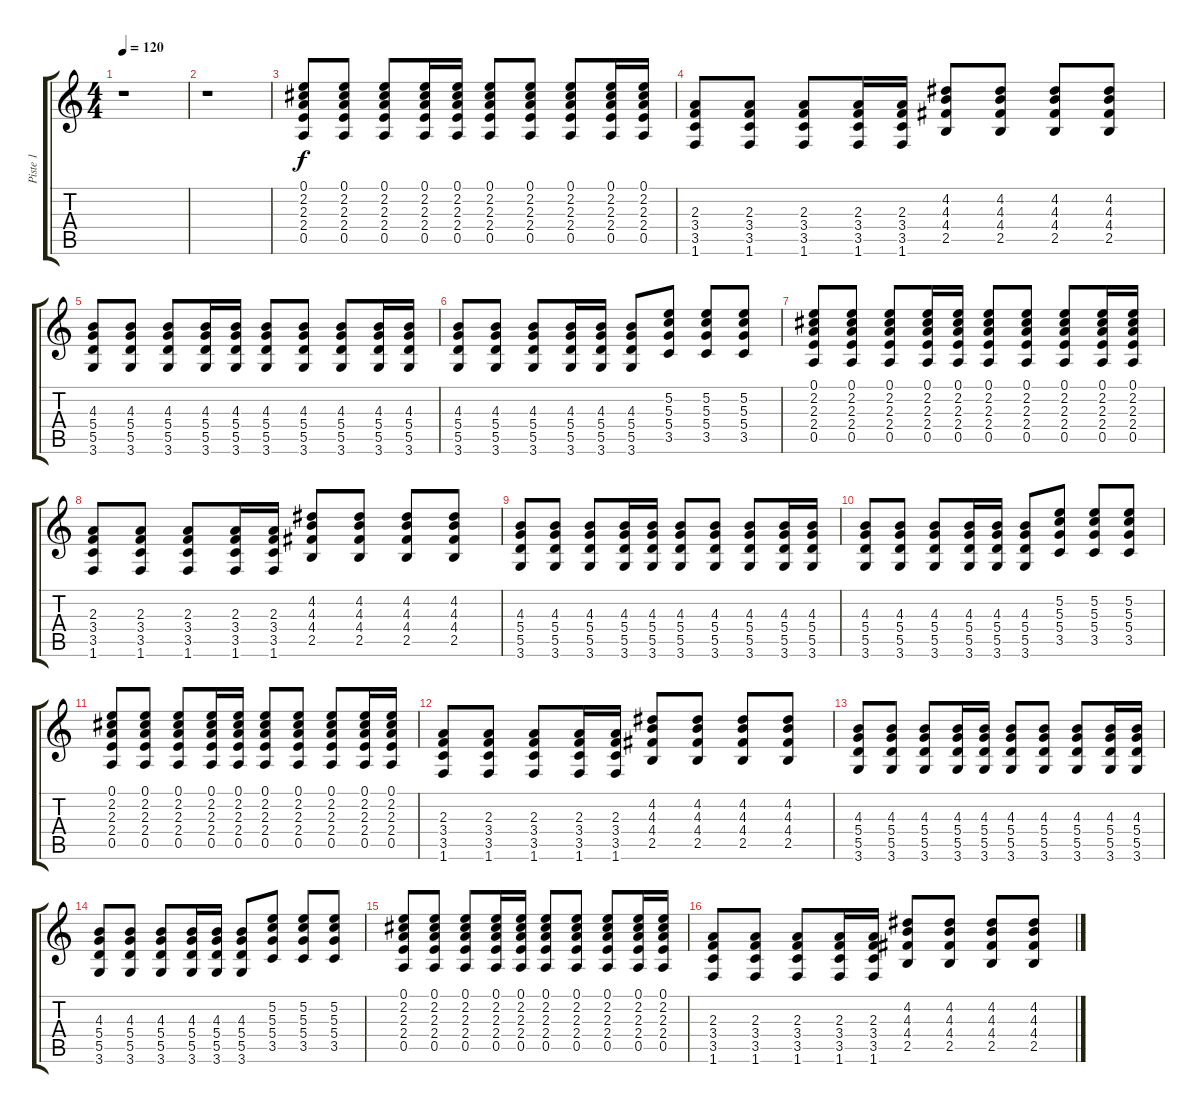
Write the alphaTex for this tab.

\track ("Piste 1" "Piste 1") {instrument acousticguitarsteel}
\staff {score tabs}
\tuning (E4 B3 G3 D3 A2 E2) {hide}
\ts (4 4)
\tempo 120
\clef g2
\ks c
r.1{dy f instrument acousticguitarsteel} |
r.1 |
(0.1 2.2 2.3 2.4 0.5).8 (0.1 2.2 2.3 2.4 0.5).8 (0.1 2.2 2.3 2.4 0.5).8 (0.1 2.2 2.3 2.4 0.5).16 (0.1 2.2 2.3 2.4 0.5).16 (0.1 2.2 2.3 2.4 0.5).8 (0.1 2.2 2.3 2.4 0.5).8 (0.1 2.2 2.3 2.4 0.5).8 (0.1 2.2 2.3 2.4 0.5).16 (0.1 2.2 2.3 2.4 0.5).16 |
(2.3 3.4 3.5 1.6).8 (2.3 3.4 3.5 1.6).8 (2.3 3.4 3.5 1.6).8 (2.3 3.4 3.5 1.6).16 (2.3 3.4 3.5 1.6).16 (4.2 4.3 4.4 2.5).8 (4.2 4.3 4.4 2.5).8 (4.2 4.3 4.4 2.5).8 (4.2 4.3 4.4 2.5).8 |
(4.3 5.4 5.5 3.6).8 (4.3 5.4 5.5 3.6).8 (4.3 5.4 5.5 3.6).8 (4.3 5.4 5.5 3.6).16 (4.3 5.4 5.5 3.6).16 (4.3 5.4 5.5 3.6).8 (4.3 5.4 5.5 3.6).8 (4.3 5.4 5.5 3.6).8 (4.3 5.4 5.5 3.6).16 (4.3 5.4 5.5 3.6).16 |
(4.3 5.4 5.5 3.6).8 (4.3 5.4 5.5 3.6).8 (4.3 5.4 5.5 3.6).8 (4.3 5.4 5.5 3.6).16 (4.3 5.4 5.5 3.6).16 (4.3 5.4 5.5 3.6).8 (5.2 5.3 5.4 3.5).8 (5.2 5.3 5.4 3.5).8 (5.2 5.3 5.4 3.5).8 |
(0.1 2.2 2.3 2.4 0.5).8 (0.1 2.2 2.3 2.4 0.5).8 (0.1 2.2 2.3 2.4 0.5).8 (0.1 2.2 2.3 2.4 0.5).16 (0.1 2.2 2.3 2.4 0.5).16 (0.1 2.2 2.3 2.4 0.5).8 (0.1 2.2 2.3 2.4 0.5).8 (0.1 2.2 2.3 2.4 0.5).8 (0.1 2.2 2.3 2.4 0.5).16 (0.1 2.2 2.3 2.4 0.5).16 |
(2.3 3.4 3.5 1.6).8 (2.3 3.4 3.5 1.6).8 (2.3 3.4 3.5 1.6).8 (2.3 3.4 3.5 1.6).16 (2.3 3.4 3.5 1.6).16 (4.2 4.3 4.4 2.5).8 (4.2 4.3 4.4 2.5).8 (4.2 4.3 4.4 2.5).8 (4.2 4.3 4.4 2.5).8 |
(4.3 5.4 5.5 3.6).8 (4.3 5.4 5.5 3.6).8 (4.3 5.4 5.5 3.6).8 (4.3 5.4 5.5 3.6).16 (4.3 5.4 5.5 3.6).16 (4.3 5.4 5.5 3.6).8 (4.3 5.4 5.5 3.6).8 (4.3 5.4 5.5 3.6).8 (4.3 5.4 5.5 3.6).16 (4.3 5.4 5.5 3.6).16 |
(4.3 5.4 5.5 3.6).8 (4.3 5.4 5.5 3.6).8 (4.3 5.4 5.5 3.6).8 (4.3 5.4 5.5 3.6).16 (4.3 5.4 5.5 3.6).16 (4.3 5.4 5.5 3.6).8 (5.2 5.3 5.4 3.5).8 (5.2 5.3 5.4 3.5).8 (5.2 5.3 5.4 3.5).8 |
(0.1 2.2 2.3 2.4 0.5).8 (0.1 2.2 2.3 2.4 0.5).8 (0.1 2.2 2.3 2.4 0.5).8 (0.1 2.2 2.3 2.4 0.5).16 (0.1 2.2 2.3 2.4 0.5).16 (0.1 2.2 2.3 2.4 0.5).8 (0.1 2.2 2.3 2.4 0.5).8 (0.1 2.2 2.3 2.4 0.5).8 (0.1 2.2 2.3 2.4 0.5).16 (0.1 2.2 2.3 2.4 0.5).16 |
(2.3 3.4 3.5 1.6).8 (2.3 3.4 3.5 1.6).8 (2.3 3.4 3.5 1.6).8 (2.3 3.4 3.5 1.6).16 (2.3 3.4 3.5 1.6).16 (4.2 4.3 4.4 2.5).8 (4.2 4.3 4.4 2.5).8 (4.2 4.3 4.4 2.5).8 (4.2 4.3 4.4 2.5).8 |
(4.3 5.4 5.5 3.6).8 (4.3 5.4 5.5 3.6).8 (4.3 5.4 5.5 3.6).8 (4.3 5.4 5.5 3.6).16 (4.3 5.4 5.5 3.6).16 (4.3 5.4 5.5 3.6).8 (4.3 5.4 5.5 3.6).8 (4.3 5.4 5.5 3.6).8 (4.3 5.4 5.5 3.6).16 (4.3 5.4 5.5 3.6).16 |
(4.3 5.4 5.5 3.6).8 (4.3 5.4 5.5 3.6).8 (4.3 5.4 5.5 3.6).8 (4.3 5.4 5.5 3.6).16 (4.3 5.4 5.5 3.6).16 (4.3 5.4 5.5 3.6).8 (5.2 5.3 5.4 3.5).8 (5.2 5.3 5.4 3.5).8 (5.2 5.3 5.4 3.5).8 |
(0.1 2.2 2.3 2.4 0.5).8 (0.1 2.2 2.3 2.4 0.5).8 (0.1 2.2 2.3 2.4 0.5).8 (0.1 2.2 2.3 2.4 0.5).16 (0.1 2.2 2.3 2.4 0.5).16 (0.1 2.2 2.3 2.4 0.5).8 (0.1 2.2 2.3 2.4 0.5).8 (0.1 2.2 2.3 2.4 0.5).8 (0.1 2.2 2.3 2.4 0.5).16 (0.1 2.2 2.3 2.4 0.5).16 |
(2.3 3.4 3.5 1.6).8 (2.3 3.4 3.5 1.6).8 (2.3 3.4 3.5 1.6).8 (2.3 3.4 3.5 1.6).16 (2.3 3.4 3.5 1.6).16 (4.2 4.3 4.4 2.5).8 (4.2 4.3 4.4 2.5).8 (4.2 4.3 4.4 2.5).8 (4.2 4.3 4.4 2.5).8
